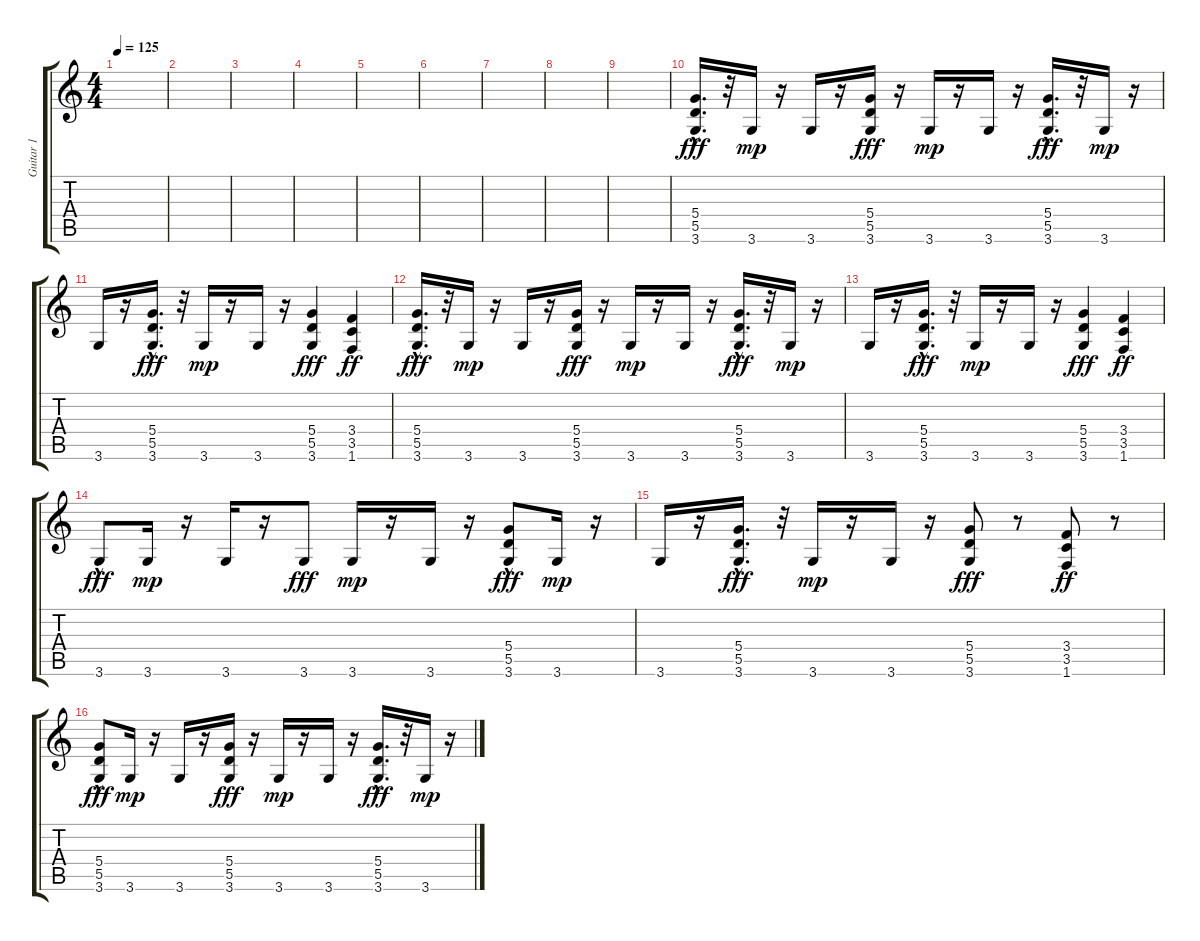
\track ("Guitar 1" "Guitar 1") {instrument overdrivenguitar}
\staff {score tabs}
\tuning (E4 B3 G3 D3 A2 E2) {hide}
\ts (4 4)
\tempo 125
\clef g2
\ks c
|
|
|
|
|
|
|
|
|
(5.4 5.5 3.6{hac}).16{d dy fff} r.32 3.6.16{dy mp} r.16 3.6.16 r.16 (5.4 5.5 3.6).16{dy fff} r.16 3.6.16{dy mp} r.16 3.6.16 r.16 (5.4{hac} 5.5{hac} 3.6{hac}).16{d dy fff} r.32 3.6.16{dy mp} r.16 |
3.6.16 r.16 (5.4{hac} 5.5{hac} 3.6{hac}).16{d dy fff} r.32 3.6.16{dy mp} r.16 3.6.16 r.16 (5.4 5.5 3.6).4{dy fff} (3.4 3.5 1.6).4{dy ff} |
(5.4 5.5{hac} 3.6{hac}).16{d dy fff} r.32 3.6.16{dy mp} r.16 3.6.16 r.16 (5.4 5.5 3.6).16{dy fff} r.16 3.6.16{dy mp} r.16 3.6.16 r.16 (5.4 5.5{hac} 3.6{hac}).16{d dy fff} r.32 3.6.16{dy mp} r.16 |
3.6.16 r.16 (5.4 5.5{hac} 3.6{hac}).16{d dy fff} r.32 3.6.16{dy mp} r.16 3.6.16 r.16 (5.4 5.5 3.6).4{dy fff} (3.4 3.5 1.6).4{dy ff} |
3.6{hac}.8{dy fff} 3.6.16{dy mp} r.16 3.6.16 r.16 3.6.8{dy fff} 3.6.16{dy mp} r.16 3.6.16 r.16 (5.4 5.5 3.6{hac}).8{dy fff} 3.6.16{dy mp} r.16 |
3.6.16 r.16 (5.4 5.5{hac} 3.6{hac}).16{d dy fff} r.32 3.6.16{dy mp} r.16 3.6.16 r.16 (5.4 5.5 3.6).8{dy fff} r.8 (3.4 3.5 1.6).8{dy ff} r.8 |
(5.4 5.5 3.6{hac}).8{dy fff} 3.6.16{dy mp} r.16 3.6.16 r.16 (5.4 5.5 3.6).16{dy fff} r.16 3.6.16{dy mp} r.16 3.6.16 r.16 (5.4 5.5{hac} 3.6{hac}).16{d dy fff} r.32 3.6.16{dy mp} r.16
